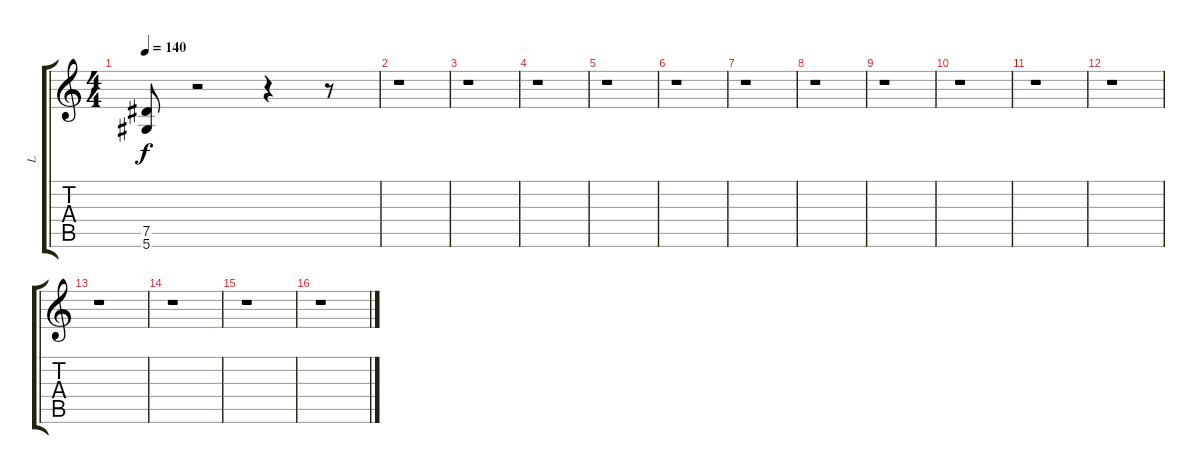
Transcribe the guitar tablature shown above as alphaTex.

\track ("L" "L") {instrument distortionguitar}
\staff {score tabs}
\tuning (Eb4 Bb3 Gb3 Db3 Ab2 Eb2) {hide}
\ts (4 4)
\tempo 140
\clef g2
\ks c
(7.5 5.6).8{dy f} r.2 r.4 r.8 |
r.1 |
r.1 |
r.1 |
r.1 |
r.1 |
r.1 |
r.1 |
r.1 |
r.1 |
r.1 |
r.1 |
r.1 |
r.1 |
r.1 |
r.1
